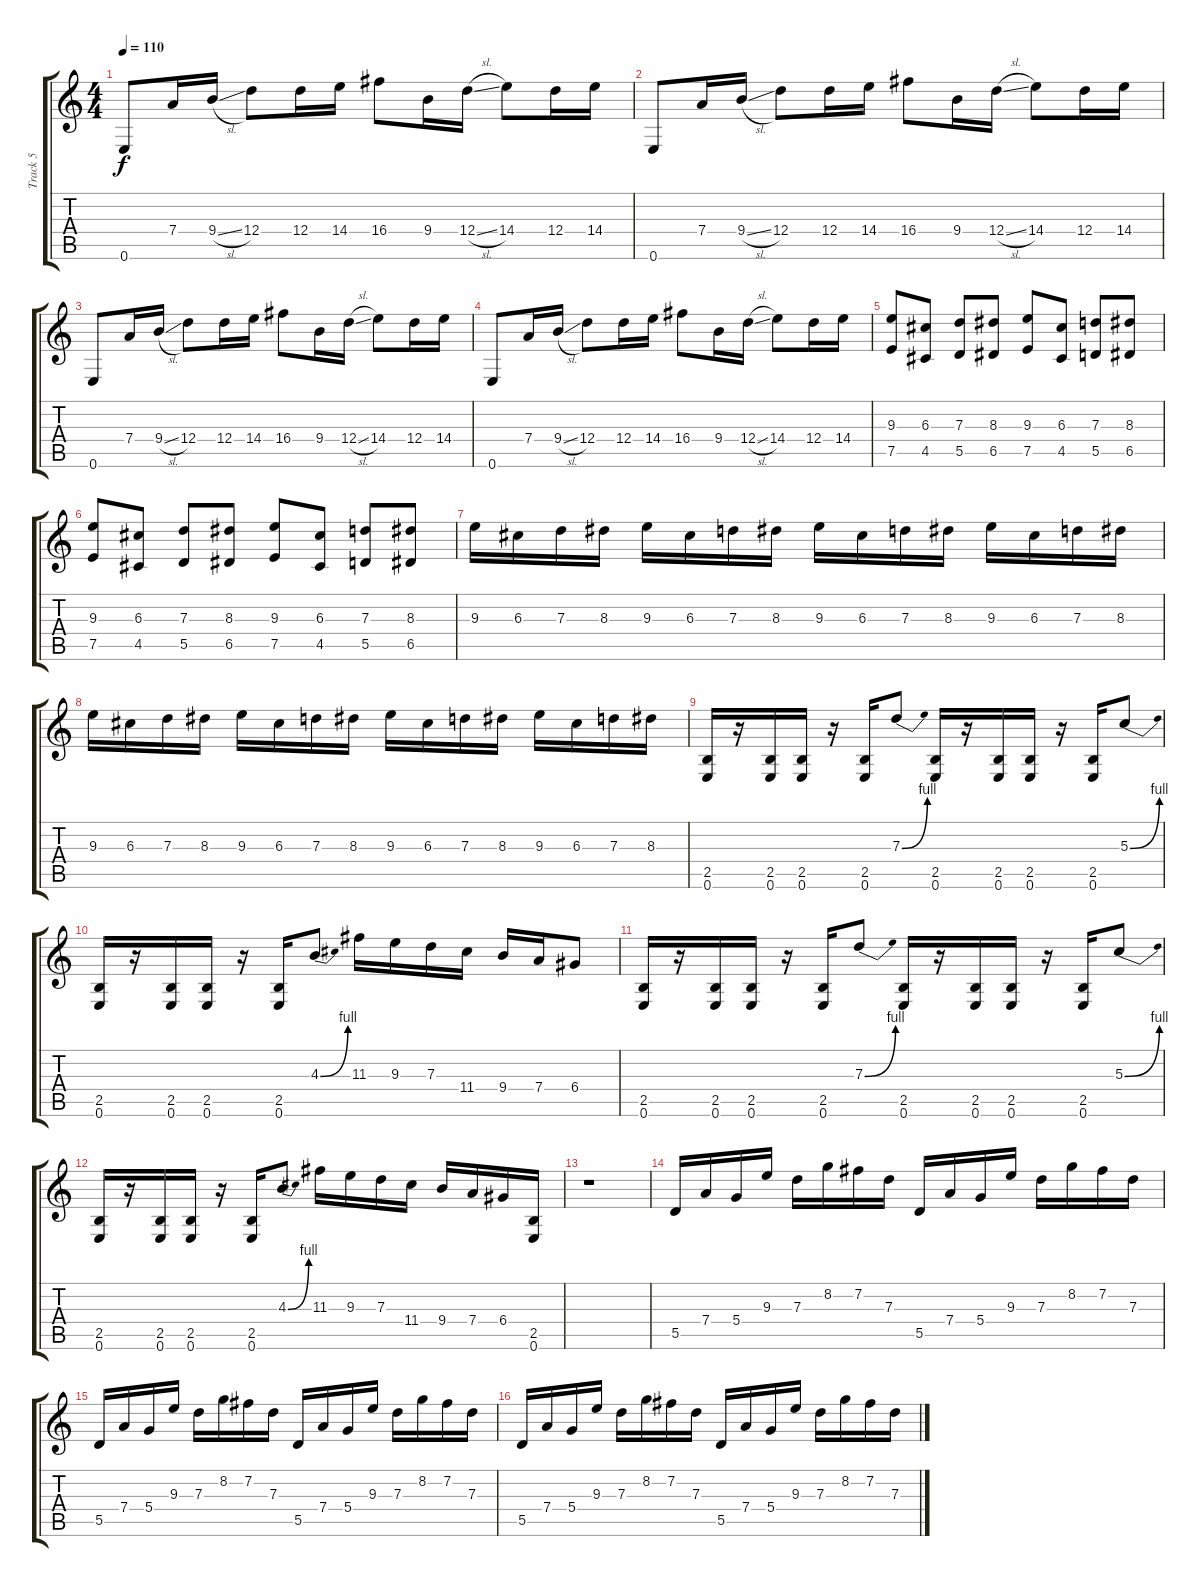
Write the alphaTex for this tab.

\track ("Track 5" "Track 5") {instrument overdrivenguitar}
\staff {score tabs}
\tuning (E4 B3 G3 D3 A2 E2) {hide}
\ts (4 4)
\tempo 110
\clef g2
\ks c
0.6.8{dy f} 7.4.16 9.4{sl}.16 12.4.8 12.4.16 14.4.16 16.4.8 9.4.16 12.4{sl}.16 14.4.8 12.4.16 14.4.16 |
0.6.8 7.4.16 9.4{sl}.16 12.4.8 12.4.16 14.4.16 16.4.8 9.4.16 12.4{sl}.16 14.4.8 12.4.16 14.4.16 |
0.6.8 7.4.16 9.4{sl}.16 12.4.8 12.4.16 14.4.16 16.4.8 9.4.16 12.4{sl}.16 14.4.8 12.4.16 14.4.16 |
0.6.8 7.4.16 9.4{sl}.16 12.4.8 12.4.16 14.4.16 16.4.8 9.4.16 12.4{sl}.16 14.4.8 12.4.16 14.4.16 |
(9.3 7.5).8 (6.3 4.5).8 (7.3 5.5).8 (8.3 6.5).8 (9.3 7.5).8 (6.3 4.5).8 (7.3 5.5).8 (8.3 6.5).8 |
(9.3 7.5).8 (6.3 4.5).8 (7.3 5.5).8 (8.3 6.5).8 (9.3 7.5).8 (6.3 4.5).8 (7.3 5.5).8 (8.3 6.5).8 |
9.3.16 6.3.16 7.3.16 8.3.16 9.3.16 6.3.16 7.3.16 8.3.16 9.3.16 6.3.16 7.3.16 8.3.16 9.3.16 6.3.16 7.3.16 8.3.16 |
9.3.16 6.3.16 7.3.16 8.3.16 9.3.16 6.3.16 7.3.16 8.3.16 9.3.16 6.3.16 7.3.16 8.3.16 9.3.16 6.3.16 7.3.16 8.3.16 |
(2.5 0.6).16 r.16 (2.5 0.6).16 (2.5 0.6).16 r.16 (2.5 0.6).16 7.3{be (bend 0 0 60 4)}.8 (2.5 0.6).16 r.16 (2.5 0.6).16 (2.5 0.6).16 r.16 (2.5 0.6).16 5.3{be (bend 0 0 60 4)}.8 |
(2.5 0.6).16 r.16 (2.5 0.6).16 (2.5 0.6).16 r.16 (2.5 0.6).16 4.3{be (bend 0 0 60 4)}.8 11.3.16 9.3.16 7.3.16 11.4.16 9.4.16 7.4.16 6.4.8 |
(2.5 0.6).16 r.16 (2.5 0.6).16 (2.5 0.6).16 r.16 (2.5 0.6).16 7.3{be (bend 0 0 60 4)}.8 (2.5 0.6).16 r.16 (2.5 0.6).16 (2.5 0.6).16 r.16 (2.5 0.6).16 5.3{be (bend 0 0 60 4)}.8 |
(2.5 0.6).16 r.16 (2.5 0.6).16 (2.5 0.6).16 r.16 (2.5 0.6).16 4.3{be (bend 0 0 60 4)}.8 11.3.16 9.3.16 7.3.16 11.4.16 9.4.16 7.4.16 6.4.16 (2.5 0.6).16 |
r.1 |
5.5.16 7.4.16 5.4.16 9.3.16 7.3.16 8.2.16 7.2.16 7.3.16 5.5.16 7.4.16 5.4.16 9.3.16 7.3.16 8.2.16 7.2.16 7.3.16 |
5.5.16 7.4.16 5.4.16 9.3.16 7.3.16 8.2.16 7.2.16 7.3.16 5.5.16 7.4.16 5.4.16 9.3.16 7.3.16 8.2.16 7.2.16 7.3.16 |
5.5.16 7.4.16 5.4.16 9.3.16 7.3.16 8.2.16 7.2.16 7.3.16 5.5.16 7.4.16 5.4.16 9.3.16 7.3.16 8.2.16 7.2.16 7.3.16
